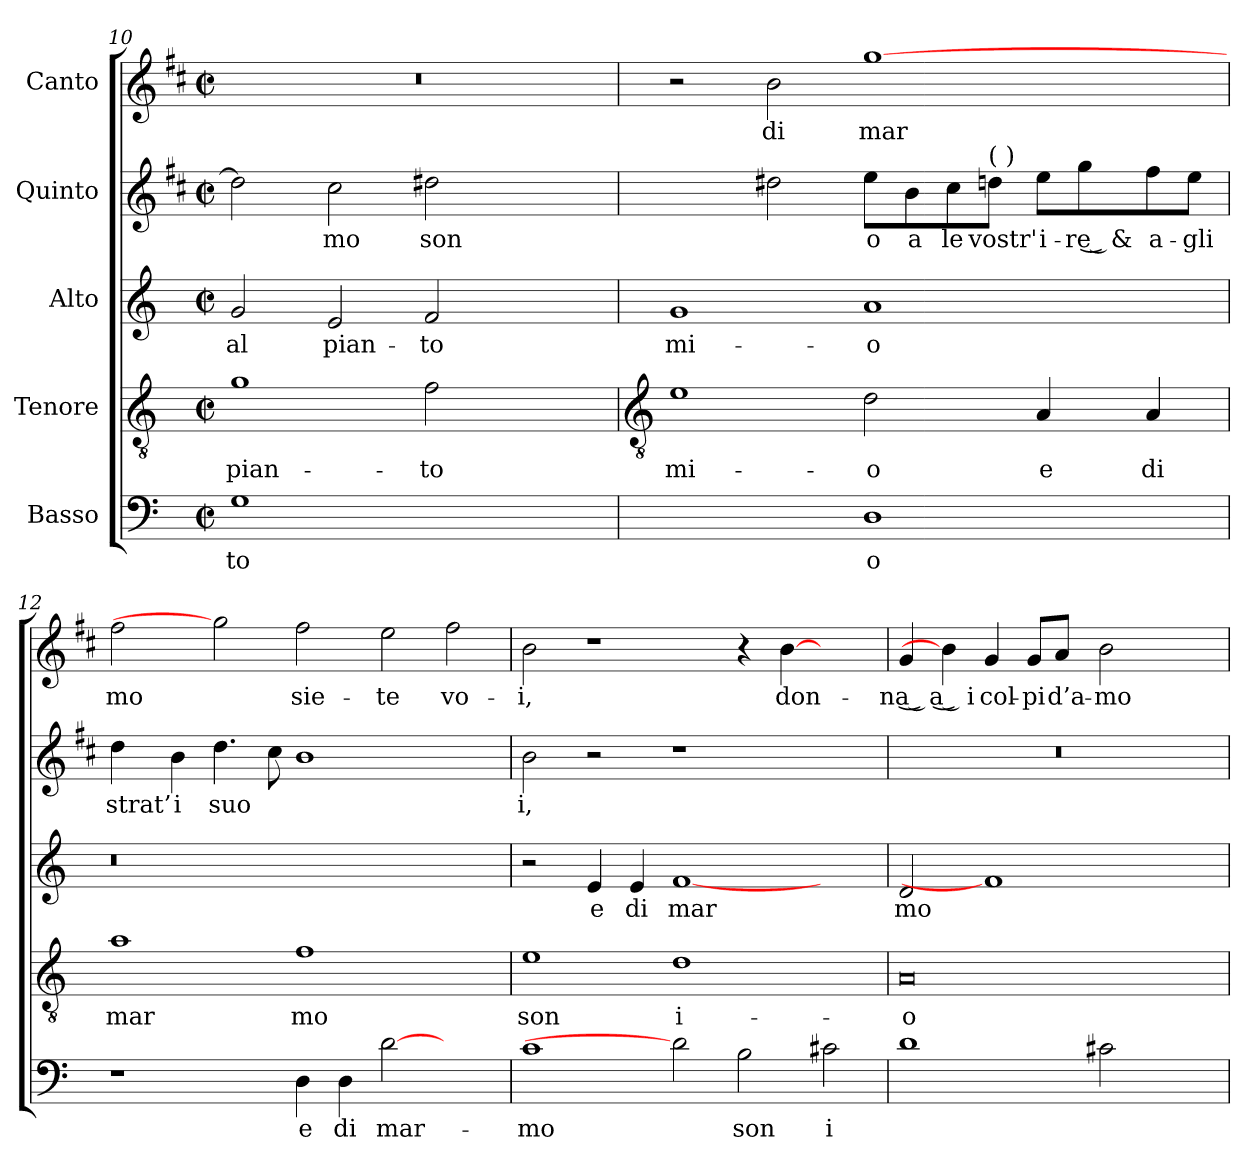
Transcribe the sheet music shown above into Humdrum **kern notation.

**kern	**text	**kern	**text	**kern	**text	**kern	**text	**kern	**text
*part5	*part5	*part4	*part4	*part3	*part3	*part2	*part2	*part1	*part1
*staff5	*staff5	*staff4	*staff4	*staff3	*staff3	*staff2	*staff2	*staff1	*staff1
*I"Basso	*	*I"Tenore	*	*I"Alto	*	*I"Quinto	*	*I"Canto	*
*clefF4	*	*clefGv2	*	*clefG2	*	*clefG2	*	*clefG2	*
*	*	*	*	*	*	*ITrd1c2	*	*ITrd1c2	*
*k[]	*	*k[]	*	*k[]	*	*k[]	*	*k[]	*
*C:	*	*C:	*	*C:	*	*C:	*	*C:	*
*M4/2	*	*M4/2	*	*M4/2	*	*M4/2	*	*M4/2	*
*met(c|)	*	*met(c|)	*	*met(c|)	*	*met(c|)	*	*met(c|)	*
=10	=10	=10	=10	=10	=10	=10	=10	=10	=10
!	!LO:LY:b	!	!LO:LY:b	!	!LO:LY:b	!	!	!	!
1G	-to	1g	pian-	2g	al	2cc]	.	0r	.
!	!	!	!	!	!LO:LY:b	!	!LO:LY:b	!	!
.	.	.	.	2e	pian-	2b	mo	.	.
!	!LO:LY:b	!	!LO:LY:b	!	!LO:LY:b	!	!LO:LY:b	!	!
[1Ayy	mi	2f	-to	2f	-to	2cc#X	son	.	.
!	!	!	!	!	!	!	!LO:LY:b	!	!
.	.	2ryy	.	2ryy	.	[2ddyy	i	.	.
!!LO:LB:g=z
=11	=11	=11	=11	=11	=11	=11	=11	=11	=11
*	*	*clefGv2	*	*	*	*	*	*	*
!	!	!	!LO:LY:b	!	!LO:LY:b	!	!	!	!
1Ayy]	.	1e	mi-	1g	mi-	2ddyy]	.	2r	.
!	!	!	!	!	!	!	!	!	!LO:LY:b
.	.	.	.	.	.	2cc#X	.	2a	di
!	!LO:LY:b	!	!LO:LY:b	!	!LO:LY:b	!	!LO:LY:b	!	!LO:LY:b
1D	o	2d	-o	1a	-o	8dd\L	o	[1ff	mar
!	!	!	!	!	!	!	!LO:LY:b	!	!
.	.	.	.	.	.	8a\	a	.	.
!	!	!	!	!	!	!	!LO:LY:b	!	!
.	.	.	.	.	.	8b\	le	.	.
!	!	!	!	!	!	!LO:TX:a:t=(  )	!	!	!
!	!	!	!	!	!	!	!LO:LY:b	!	!
.	.	.	.	.	.	8cc\J	vostr'	.	.
!	!	!	!LO:LY:b	!	!	!	!LO:LY:b	!	!
.	.	4A	e	.	.	8dd\L	i-	.	.
!	!	!	!	!	!	!	!LO:LY:b	!	!
.	.	.	.	.	.	8ff\	-re͜ &	.	.
!	!	!	!LO:LY:b	!	!	!	!LO:LY:b	!	!
.	.	4A	di	.	.	8ee\	a-	.	.
!	!	!	!	!	!	!	!LO:LY:b	!	!
.	.	.	.	.	.	8dd\J	-gli	.	.
=12	=12	=12	=12	=12	=12	=12	=12	=12	=12
!	!	!	!LO:LY:b	!	!	!	!LO:LY:b	!	!LO:LY:b
1r	.	1a	mar	0r	.	4cc	strat’	2ee	mo
!	!	!	!	!	!	!	!LO:LY:b	!	!
.	.	.	.	.	.	4a	i	.	.
!	!	!	!	!	!	!	!LO:LY:b	!	!
.	.	.	.	.	.	4.cc	suo	2ff]	.
.	.	.	.	.	.	8b	.	.	.
!	!LO:LY:b	!	!LO:LY:b	!	!	!	!	!	!LO:LY:b
4D	e	1f	mo	.	.	1a	.	2ee	sie-
!	!LO:LY:b	!	!	!	!	!	!	!	!
4D	di	.	.	.	.	.	.	.	.
!	!LO:LY:b	!	!	!	!	!	!	!	!LO:LY:b
[2d	mar-	.	.	.	.	.	.	2dd	-te
!	!	!	!	!	!	!	!	!	!LO:LY:b
2ryy	.	2ryy	.	2ryy	.	2ryy	.	2ee	vo-
=13	=13	=13	=13	=13	=13	=13	=13	=13	=13
!	!LO:LY:b	!	!LO:LY:b	!	!	!	!LO:LY:b	!	!LO:LY:b
1c	-mo	1e	son	2r	.	2a	i,	2a	-i,
!	!	!	!	!	!LO:LY:b	!	!	!	!
.	.	.	.	4e	e	2r	.	1r	.
!	!	!	!	!	!LO:LY:b	!	!	!	!
.	.	.	.	4e	di	.	.	.	.
!	!	!	!LO:LY:b	!	!LO:LY:b	!	!	!	!
2d]	.	1d	i-	[1f	mar	1r	.	.	.
!	!LO:LY:b	!	!	!	!	!	!	!	!
2B	son	.	.	.	.	.	.	4r	.
!	!	!	!	!	!	!	!	!	!LO:LY:b
.	.	.	.	.	.	.	.	[4a	don-
!	!LO:LY:b	!	!	!	!	!	!	!	!
2c#X	i	2ryy	.	2ryy	.	2ryy	.	2ryy	.
=14	=14	=14	=14	=14	=14	=14	=14	=14	=14
!	!	!	!LO:LY:b	!	!LO:LY:b	!	!	!	!LO:LY:b
1d	.	0A	-o	2d	mo	0r	.	4f	-na͜ a͜ i
.	.	.	.	.	.	.	.	4a]	.
!	!	!	!	!	!	!	!	!	!LO:LY:b
.	.	.	.	1f]	.	.	.	4f	col-
!	!	!	!	!	!	!	!	!	!LO:LY:b
.	.	.	.	.	.	.	.	8f/L	-pi
!	!	!	!	!	!	!	!	!	!LO:LY:b
.	.	.	.	.	.	.	.	8g/J	d’a-
!	!	!	!	!	!	!	!	!	!LO:LY:b
2c#X	.	.	.	.	.	.	.	2a	-mo-
!	!	!	!	!	!LO:LY:b	!	!	!	!
2ryy	.	.	.	[2eyy	son	.	.	2ryy	.
=	=	=	=	=	=	=	=	=	=
*-	*-	*-	*-	*-	*-	*-	*-	*-	*-
